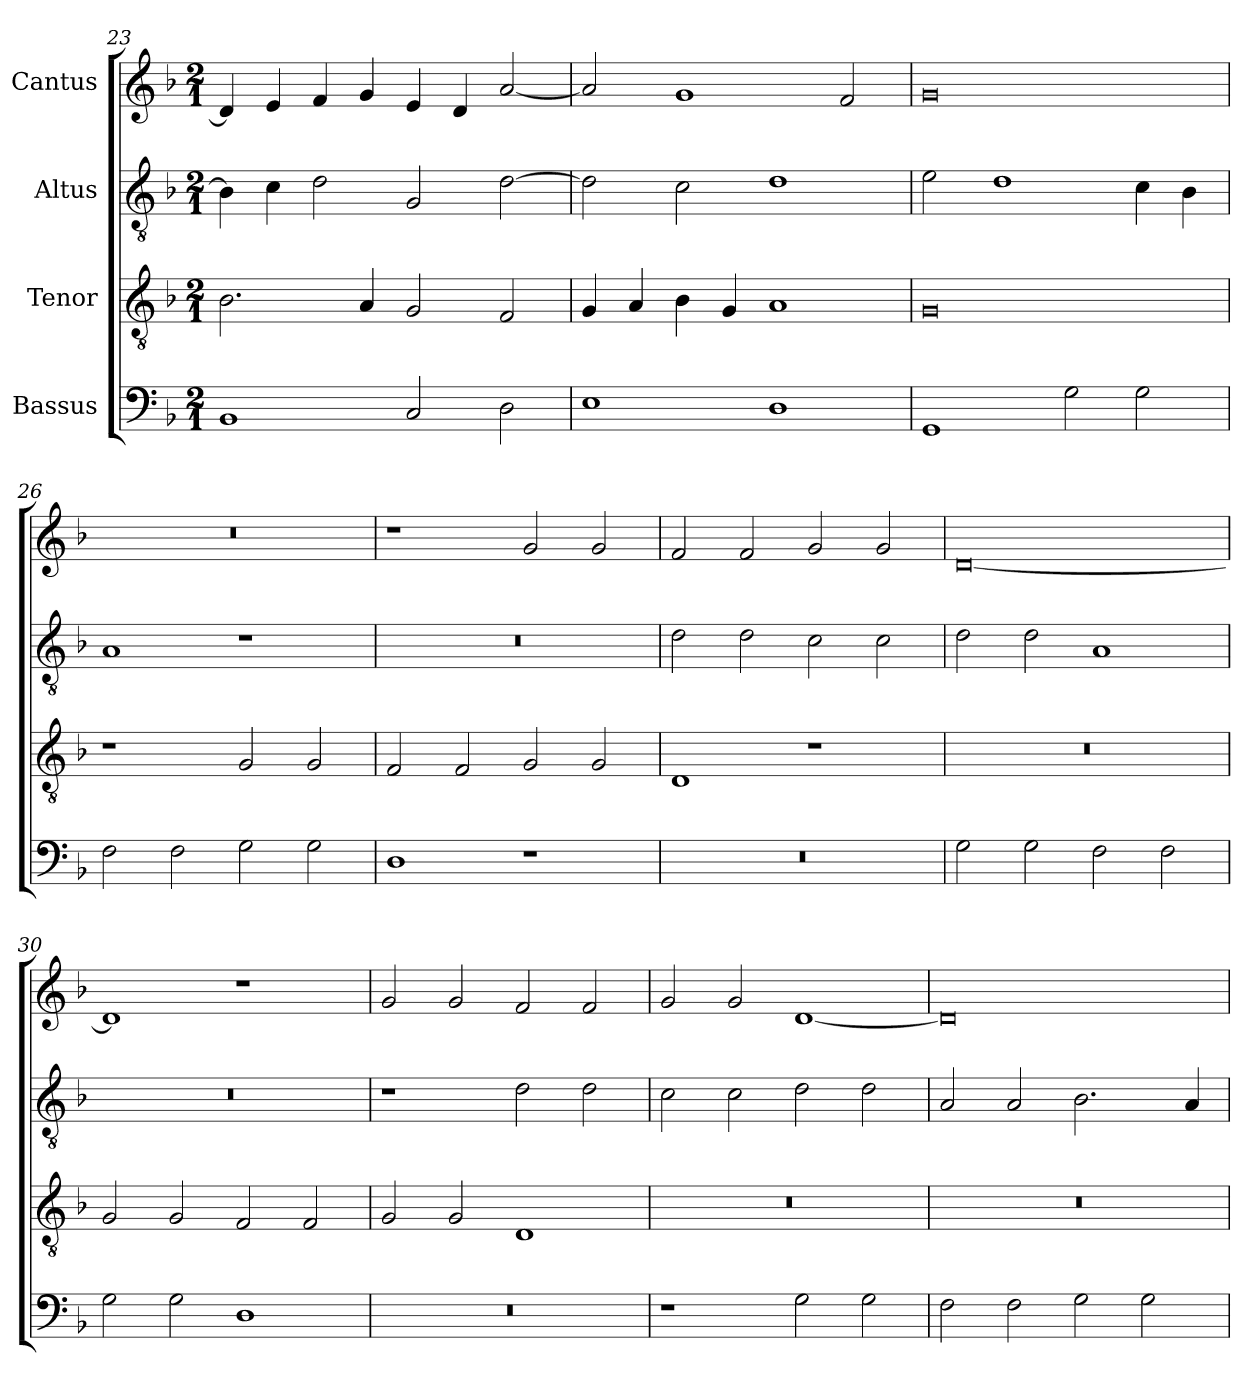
**kern	**kern	**kern	**kern
*part4	*part3	*part2	*part1
*staff4	*staff3	*staff2	*staff1
*I"Bassus	*I"Tenor	*I"Altus	*I"Cantus
*clefF4	*clefGv2	*clefGv2	*clefG2
*	*ITrd7c12	*ITrd7c12	*
*k[b-]	*k[b-]	*k[b-]	*k[b-]
*F:	*F:	*F:	*F:
*M2/1	*M2/1	*M2/1	*M2/1
=23	=23	=23	=23
1BB-i	2.BB-i\	4BB-i\]	4di/]
.	.	4Ci\	4ei/
.	.	2Di\	4fi/
.	4AAi/	.	4gi/
2Ci/	2GGi/	2GGi/	4ei/
.	.	.	4di/
2Di\	2FFi/	[>2Di\	[<2ai/
=24	=24	=24	=24
1Ei	4GGi/	2Di\]	2ai/]
.	4AAi/	.	.
.	4BB-i\	2Ci\	1gi
.	4GGi/	.	.
1Di	1AAi	1Di	.
.	.	.	2fi/
=25	=25	=25	=25
1GGi	0GGi	2Ei\	0gi
.	.	1Di	.
2Gi\	.	.	.
2Gi\	.	4Ci\	.
.	.	4BB-i\	.
!!LO:PB:g=z
=26	=26	=26	=26
!	!	!	!LO:N:vis=1
2Fi\	1r	1AAi	0r
2Fi\	.	.	.
2Gi\	2GGi/	1r	.
2Gi\	2GGi/	.	.
=27	=27	=27	=27
!	!	!LO:N:vis=1	!
1Di	2FFi/	0r	1r
.	2FFi/	.	.
1r	2GGi/	.	2gi/
.	2GGi/	.	2gi/
=28	=28	=28	=28
!LO:N:vis=1	!	!	!
0r	1DDi	2Di\	2fi/
.	.	2Di\	2fi/
.	1r	2Ci\	2gi/
.	.	2Ci\	2gi/
=29	=29	=29	=29
!	!LO:N:vis=1	!	!
2Gi\	0r	2Di\	[<0di
2Gi\	.	2Di\	.
2Fi\	.	1AAi	.
2Fi\	.	.	.
=30	=30	=30	=30
!	!	!LO:N:vis=1	!
2Gi\	2GGi/	0r	1di]
2Gi\	2GGi/	.	.
1Di	2FFi/	.	1r
.	2FFi/	.	.
!!LO:LB:g=z
=31	=31	=31	=31
!LO:N:vis=1	!	!	!
0r	2GGi/	1r	2gi/
.	2GGi/	.	2gi/
.	1DDi	2Di\	2fi/
.	.	2Di\	2fi/
=32	=32	=32	=32
!	!LO:N:vis=1	!	!
1r	0r	2Ci\	2gi/
.	.	2Ci\	2gi/
2Gi\	.	2Di\	[<1di
2Gi\	.	2Di\	.
=33	=33	=33	=33
!	!LO:N:vis=1	!	!
2Fi\	0r	2AAi/	0di]
2Fi\	.	2AAi/	.
2Gi\	.	2.BB-i\	.
2Gi\	.	.	.
.	.	4AAi/	.
=	=	=	=
*-	*-	*-	*-
